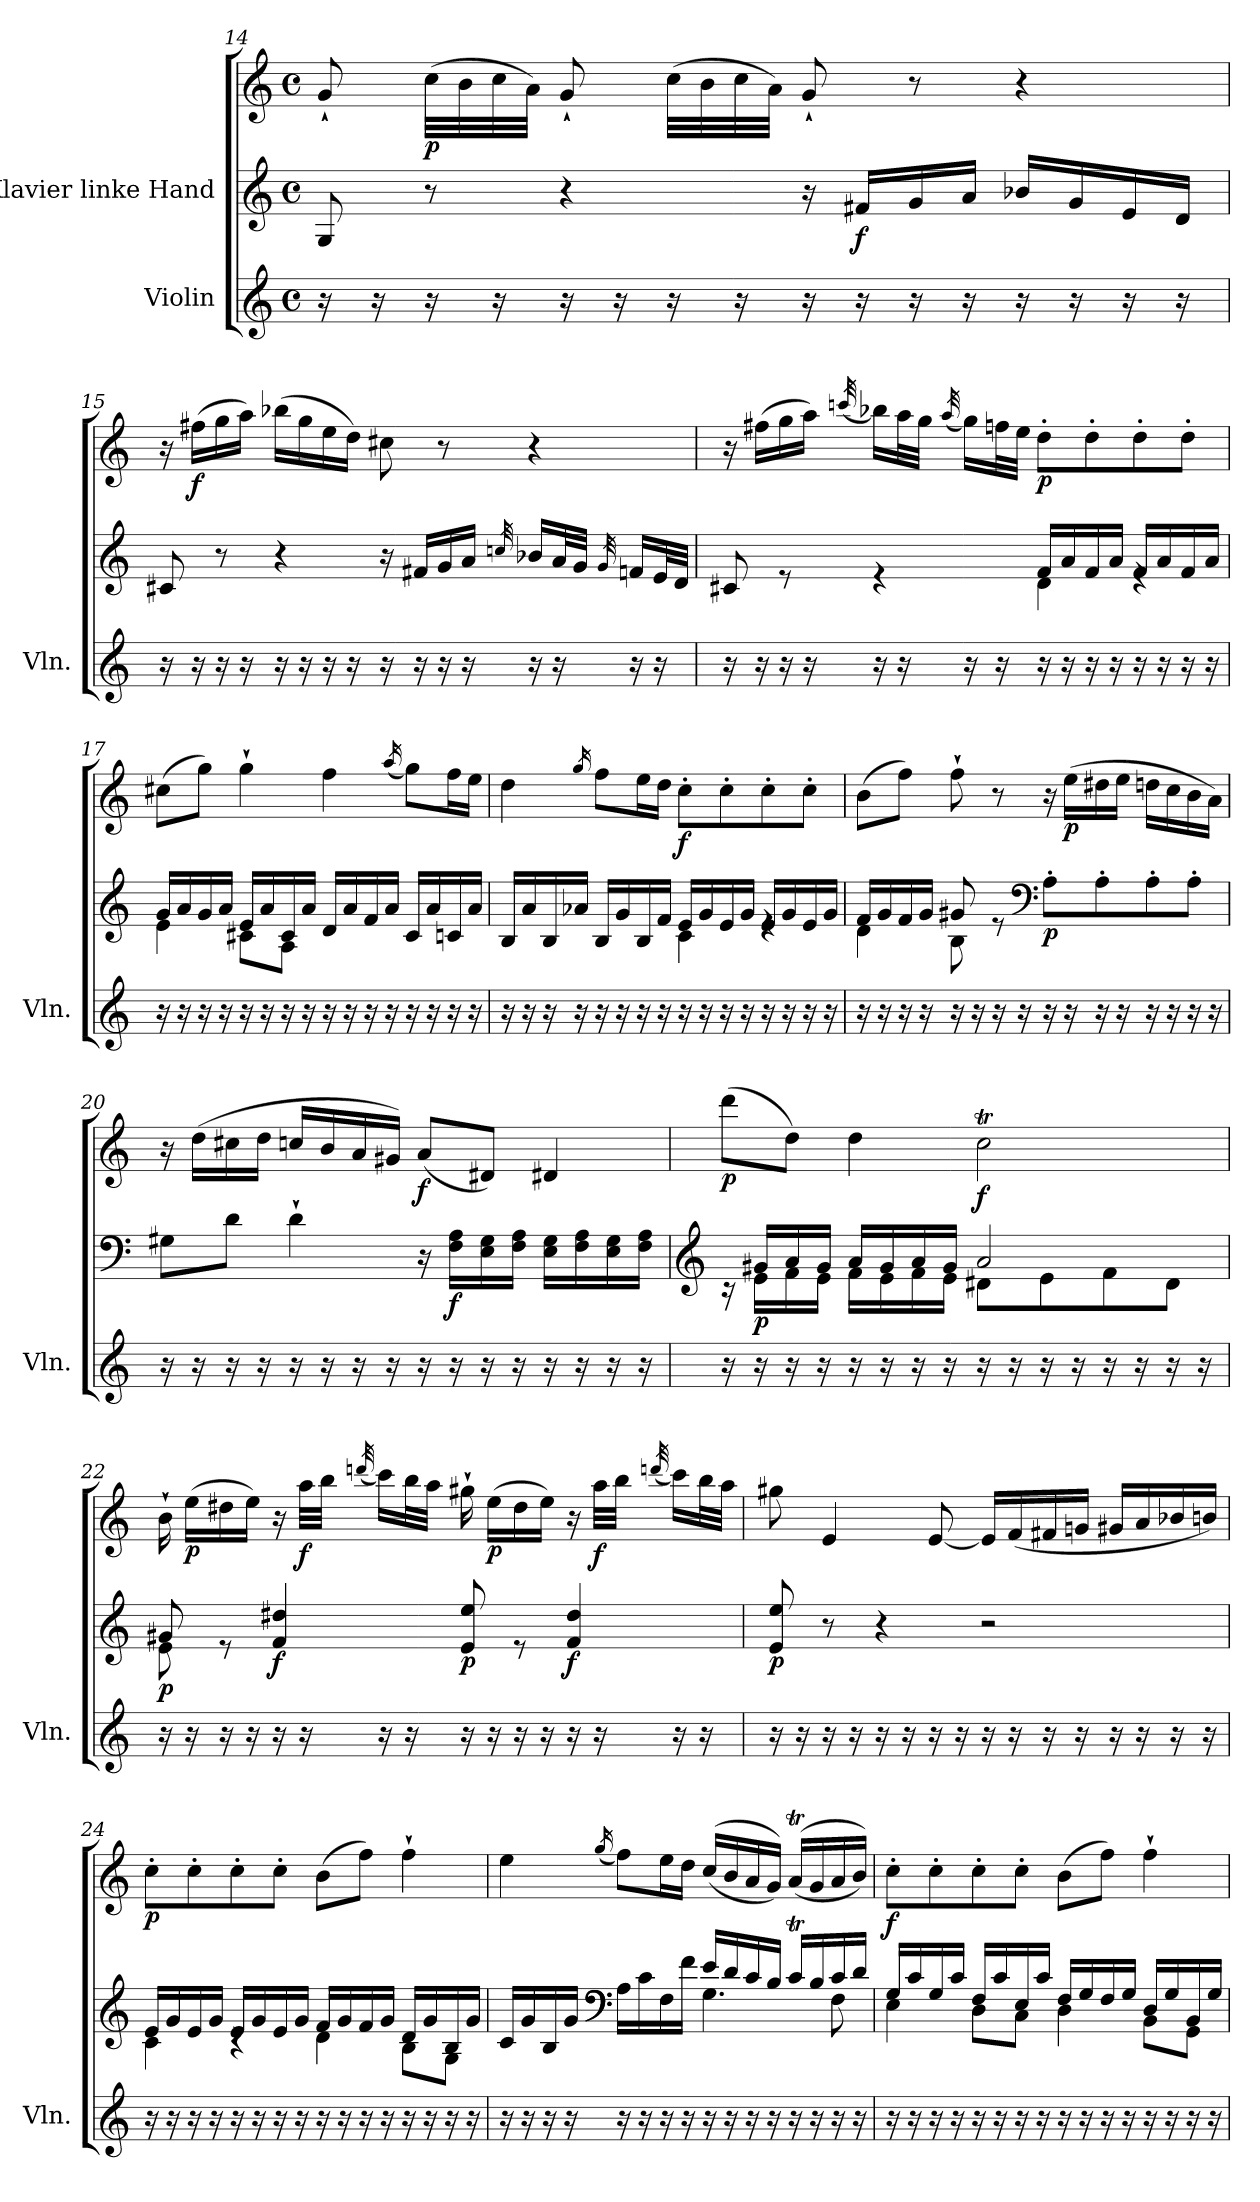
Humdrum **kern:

**kern	**kern	**kern	**dynam
*part2	*part1	*part1	*part1
*staff3	*staff2	*staff1	*staff1/2
*I"Violin	*I"Klavier linke Hand	*	*
*I'Vln.	*	*	*
*clefG2	*clefG2	*clefG2	*
*k[]	*k[]	*k[]	*
*M4/4	*M4/4	*M4/4	*
*met(c)	*met(c)	*met(c)	*
=14	=14	=14	=14
16r	8G/	8g`/	.
16r	.	.	.
!	!	!	!LO:DY:b
16r	8r	(>32cc\LLL	p
.	.	32b\	.
16r	.	32cc\	.
.	.	32a\JJJ)	.
16r	4r	8g`/	.
16r	.	.	.
16r	.	(>32cc\LLL	.
.	.	32b\	.
16r	.	32cc\	.
.	.	32a\JJJ)	.
16r	16r	8g`/	.
!	!	!	!LO:DY:b=2
16r	16f#X/LL	.	f
16r	16g/	8r	.
16r	16a/JJ	.	.
16r	16b-X/LL	4r	.
16r	16g/	.	.
16r	16e/	.	.
16r	16d/JJ	.	.
!!LO:PB:g=z
=15	=15	=15	=15
16r	8c#X/	16r	.
!	!	!	!LO:DY:b
16r	.	(>16ff#X\LL	f
16r	8r	16gg\	.
16r	.	16aa\JJ)	.
16r	4r	(>16bb-X\LL	.
16r	.	16gg\	.
16r	.	16ee\	.
16r	.	16dd\JJ)	.
16r	16r	8cc#X\	.
16r	16f#X/LL	.	.
16r	16g/	8r	.
16r	16a/JJ	.	.
.	32qccn/	.	.
16r	16b-X/LL	4r	.
16r	32a/L	.	.
.	32g/JJJ	.	.
.	32qg/	.	.
16r	16fn/LL	.	.
16r	32e/L	.	.
.	32d/JJJ	.	.
!!LO:LB:g=z
=16	=16	=16	=16
*	*^	*	*
16r	8c#X/	2ryy	16r	.
16r	.	.	(>16ff#X\LL	.
16r	8re	.	16gg\	.
16r	.	.	16aa\JJ)	.
.	.	.	(<32qcccn/	.
16r	4re	.	16bb-X\LL)	.
16r	.	.	32aa\L	.
.	.	.	32gg\JJJ	.
.	.	.	(<32qaa/	.
16r	.	.	16gg\LL)	.
16r	.	.	32ffn\L	.
.	.	.	32ee\JJJ	.
!	!	!	!	!LO:DY:b
16r	16f/LL	4d\	8dd'\L	p
16r	16a/	.	.	.
16r	16f/	.	8dd'\	.
16r	16a/JJ	.	.	.
16r	16f/LL	4re	8dd'\	.
16r	16a/	.	.	.
16r	16f/	.	8dd'\J	.
16r	16a/JJ	.	.	.
=17	=17	=17	=17	=17
16r	16g/LL	4e\	(>8cc#X\L	.
16r	16a/	.	.	.
16r	16g/	.	8gg\J)	.
16r	16a/JJ	.	.	.
16r	16e/LL	8c#X\L	4gg`\	.
16r	16a/	.	.	.
16r	16c#/	8A\J	.	.
16r	16a/JJ	.	.	.
16r	16d/LL	2ryy	4ff\	.
16r	16a/	.	.	.
16r	16f/	.	.	.
16r	16a/JJ	.	.	.
.	.	.	(<16qaa/	.
16r	16c#/LL	.	8gg\L)	.
16r	16a/	.	.	.
16r	16cn/	.	16ff\L	.
16r	16a/JJ	.	16ee\JJ	.
!!LO:LB:g=z
=18	=18	=18	=18	=18
16r	4ryy	16B/LL	4dd\	.
16r	.	16a/	.	.
16r	.	16B/	.	.
16r	.	16a-X/JJ	.	.
.	.	.	16qgg/	.
16r	4ryy	16B/LL	8ff\L	.
16r	.	16g/	.	.
16r	.	16B/	16ee\L	.
16r	.	16f/JJ	16dd\JJ	.
!	!	!	!	!LO:DY:b
16r	16e/LL	4c\	8cc'\L	f
16r	16g/	.	.	.
16r	16e/	.	8cc'\	.
16r	16g/JJ	.	.	.
16r	16e/LL	4re	8cc'\	.
16r	16g/	.	.	.
16r	16e/	.	8cc'\J	.
16r	16g/JJ	.	.	.
=19	=19	=19	=19	=19
16r	16f/LL	4d\	(>8b\L	.
16r	16g/	.	.	.
16r	16f/	.	8ff\J)	.
16r	16g/JJ	.	.	.
16r	8g#X/	8B\	8ff`\	.
16r	.	.	.	.
16r	8re	2ryy	8r	.
16r	.	.	.	.
*	*clefF4	*	*	*
!	!	!	!	!LO:DY:b=2
16r	8A'\L	.	16r	p
!	!	!	!	!LO:DY:b
16r	.	.	(>16ee\LL	p
16r	8A'\	.	16dd#X\	.
16r	.	.	16ee\JJ	.
16r	8A'\	.	16ddn\LL	.
16r	.	.	16cc\	.
16r	8A'\J	8ryy	16b\	.
16r	.	.	16a\JJ)	.
*	*v	*v	*	*
!!LO:LB:g=z
=20	=20	=20	=20
16r	8G#X\L	16r	.
16r	.	(>16dd\LL	.
16r	8d\J	16cc#X\	.
16r	.	16dd\JJ	.
16r	4d`\	16ccn/LL	.
16r	.	16b/	.
16r	.	16a/	.
16r	.	16g#X/JJ)	.
!	!	!	!LO:DY:b
16r	16r	(<8a/L	f
!	!	!	!LO:DY:b=2
16r	16F\ 16A\LL	.	f
16r	16E\ 16G#\	8d#X/J)	.
16r	16F\ 16A\JJ	.	.
16r	16E\ 16G#\LL	4d#X/	.
16r	16F\ 16A\	.	.
16r	16E\ 16G#\	.	.
16r	16F\ 16A\JJ	.	.
=21	=21	=21	=21
*	*clefG2	*	*
*	*^	*	*
!	!	!	!	!LO:DY:b
16r	16rc	16ryy	(>8ddd\L	p
!	!	!	!	!LO:DY:b=2
16r	16g#X/LL	16e\LL	.	p
16r	16a/	16f\	8dd\J)	.
16r	16g#/JJ	16e\JJ	.	.
16r	16a/LL	16f\LL	4dd\	.
16r	16g#/	16e\	.	.
16r	16a/	16f\	.	.
16r	16g#/JJ	16e\JJ	.	.
!	!	!	!	!LO:DY:b
16r	2a/	8d#X\L	2ccT\	f
16r	.	.	.	.
16r	.	8e\	.	.
16r	.	.	.	.
16r	.	8f\	.	.
16r	.	.	.	.
16r	.	8d#\J	.	.
16r	.	.	.	.
!!LO:PB:g=z
=22	=22	=22	=22	=22
!	!	!	!	!LO:DY:b=2
16r	8g#X/	8e\	16b`\	p
!	!	!	!	!LO:DY:b
16r	.	.	(>16ee\LL	p
16r	8re	2..ryy	16dd#X\	.
16r	.	.	16ee\JJ)	.
!	!	!	!	!LO:DY:b=2
16r	4f/ 4dd#X/	.	16r	f
!	!	!	!	!LO:DY:b
16r	.	.	32aa\LLL	f
.	.	.	32bb\JJJ	.
.	.	.	(<32qdddn/	.
16r	.	.	16ccc\LL)	.
16r	.	.	32bb\L	.
.	.	.	32aa\JJJ	.
!	!	!	!	!LO:DY:b=2
16r	8e/ 8ee/	.	16gg#X`\	p
!	!	!	!	!LO:DY:b
16r	.	.	(>16ee\LL	p
16r	8re	.	16dd#\	.
16r	.	.	16ee\JJ)	.
!	!	!	!	!LO:DY:b=2
16r	4f/ 4dd#/	.	16r	f
!	!	!	!	!LO:DY:b
16r	.	.	32aa\LLL	f
.	.	.	32bb\JJJ	.
.	.	.	(<32qdddn/	.
16r	.	.	16ccc\LL)	.
16r	.	.	32bb\L	.
.	.	.	32aa\JJJ	.
*	*v	*v	*	*
=23	=23	=23	=23
!	!	!	!LO:DY:b=2
16r	8e/ 8ee/	8gg#X\	p
16r	.	.	.
16r	8r	4e/	.
16r	.	.	.
16r	4r	.	.
16r	.	.	.
16r	.	[8e/	.
16r	.	.	.
16r	2r	16e/LL]	.
16r	.	(<16f/	.
16r	.	16f#X/	.
16r	.	16gn/JJ	.
16r	.	16g#X/LL	.
16r	.	16a/	.
16r	.	16b-X/	.
16r	.	16bn/JJ)	.
!!LO:LB:g=z
=24	=24	=24	=24
*	*^	*	*
!	!	!	!	!LO:DY:b
16r	16e/LL	4c\	8cc'\L	p
16r	16g/	.	.	.
16r	16e/	.	8cc'\	.
16r	16g/JJ	.	.	.
16r	16e/LL	4rc	8cc'\	.
16r	16g/	.	.	.
16r	16e/	.	8cc'\J	.
16r	16g/JJ	.	.	.
16r	16f/LL	4d\	(>8b\L	.
16r	16g/	.	.	.
16r	16f/	.	8ff\J)	.
16r	16g/JJ	.	.	.
16r	16d/LL	8B\L	4ff`\	.
16r	16g/	.	.	.
16r	16B/	8G\J	.	.
16r	16g/JJ	.	.	.
=25	=25	=25	=25	=25
16r	4ryy	16c/LL	4ee\	.
16r	.	16g/	.	.
16r	.	16B/	.	.
16r	.	16g/JJ	.	.
*	*clefF4	*	*	*
.	.	.	(<16qgg/	.
16r	16A\LL	4ryy	8ff\L)	.
16r	16c\	.	.	.
16r	16F\	.	16ee\L	.
16r	16f\JJ	.	16dd\JJ	.
16r	16e/LL	4.G\	(<(<16cc/LL	.
16r	16d/	.	16b/	.
16r	16c/	.	16a/	.
16r	16B/JJ	.	16g/JJ))	.
16r	16cT/LL	.	(<(<16aT/LL	.
16r	16B/	.	16g/	.
16r	16c/	8F\	16a/	.
16r	16d/JJ	.	16b/JJ))	.
!!LO:LB:g=z
=26	=26	=26	=26	=26
!	!	!	!	!LO:DY:b
16r	16G/LL	4E\	8cc'\L	f
16r	16c/	.	.	.
16r	16G/	.	8cc'\	.
16r	16c/JJ	.	.	.
16r	16F/LL	8D\L	8cc'\	.
16r	16c/	.	.	.
16r	16E/	8C\J	8cc'\J	.
16r	16c/JJ	.	.	.
16r	16F/LL	4D\	(>8b\L	.
16r	16G/	.	.	.
16r	16F/	.	8ff\J)	.
16r	16G/JJ	.	.	.
16r	16D/LL	8BB\L	4ff`\	.
16r	16G/	.	.	.
16r	16BB/	8GG\J	.	.
16r	16G/JJ	.	.	.
*	*v	*v	*	*
=	=	=	=
*-	*-	*-	*-
